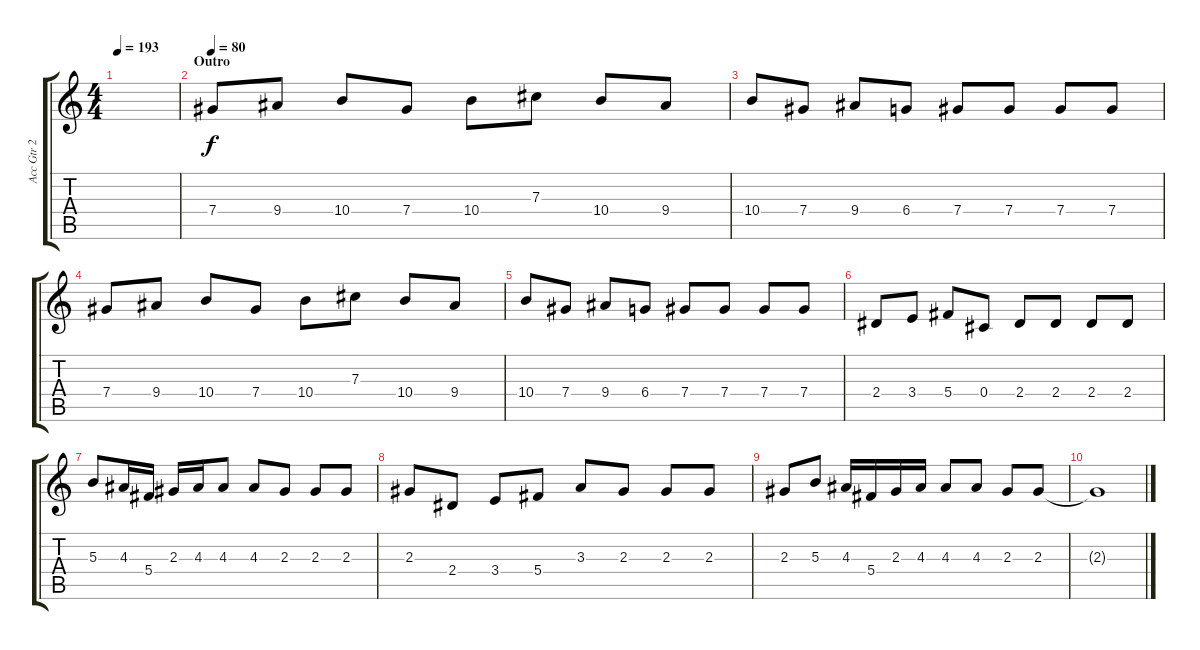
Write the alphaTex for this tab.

\track ("Acc Gtr 2" "Acc Gtr 2") {instrument acousticguitarsteel}
\staff {score tabs}
\tuning (Eb4 Bb3 Gb3 Db3 Ab2 Eb2) {hide}
\ts (4 4)
\tempo 193
\clef g2
\ks c
|
\section ("" "Outro")
\tempo 80
7.4.8 9.4.8 10.4.8 7.4.8 10.4.8 7.3.8 10.4.8 9.4.8 |
10.4.8 7.4.8 9.4.8 6.4.8 7.4.8 7.4.8 7.4.8 7.4.8 |
7.4.8 9.4.8 10.4.8 7.4.8 10.4.8 7.3.8 10.4.8 9.4.8 |
10.4.8 7.4.8 9.4.8 6.4.8 7.4.8 7.4.8 7.4.8 7.4.8 |
2.4.8 3.4.8 5.4.8 0.4.8 2.4.8 2.4.8 2.4.8 2.4.8 |
5.3.8 4.3.16 5.4.16 2.3.16 4.3.16 4.3.8 4.3.8 2.3.8 2.3.8 2.3.8 |
2.3.8 2.4.8 3.4.8 5.4.8 3.3.8 2.3.8 2.3.8 2.3.8 |
2.3.8 5.3.8 4.3.16 5.4.16 2.3.16 4.3.16 4.3.8 4.3.8 2.3.8 2.3.8 |
2.3{t}.1
